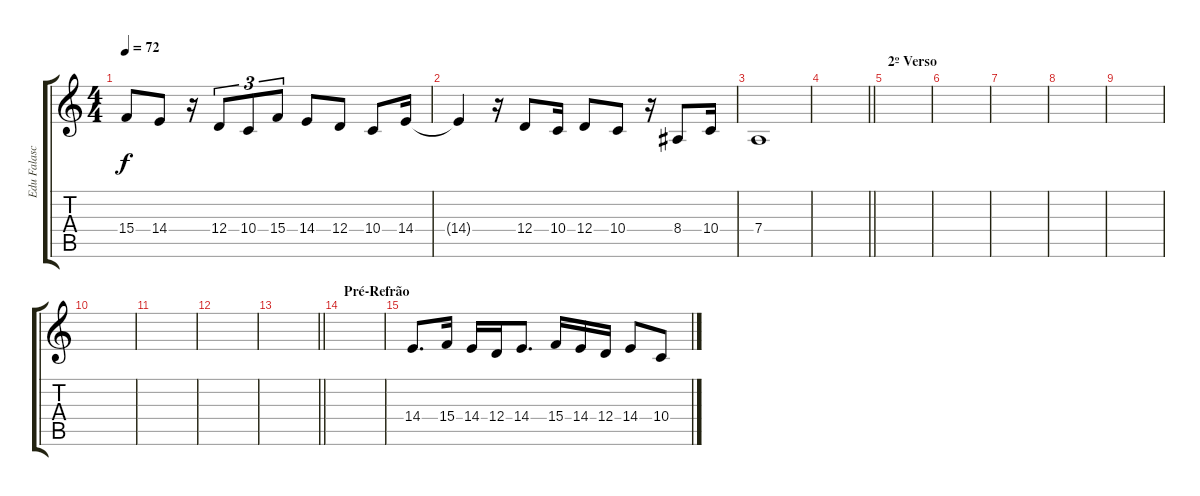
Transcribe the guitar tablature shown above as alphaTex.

\track ("Edu Falaschi" "Edu Falasc") {instrument sopranosax}
\staff {score tabs}
\tuning (E4 B3 G3 D3 A2 E2) {hide}
\ts (4 4)
\tempo 72
\clef g2
\ks c
15.4.8{dy f} 14.4.8 r.16 12.4.8{tu (3 2)} 10.4.8{tu (3 2)} 15.4.8{tu (3 2)} 14.4.8 12.4.8 10.4.8 14.4.16 |
14.4{t}.4 r.16 12.4.8 10.4.16 12.4.8 10.4.8 r.16 8.4.8 10.4.16 |
7.4.1 |
\barLineRight lightlight
|
\section ("" "2º Verso")
|
|
|
|
|
|
|
|
\barLineRight lightlight
|
\section ("" "Pré-Refrão")
|
14.4.8{d} 15.4.16 14.4.16 12.4.16 14.4.8{d} 15.4.16 14.4.16 12.4.16 14.4.8 10.4.8
